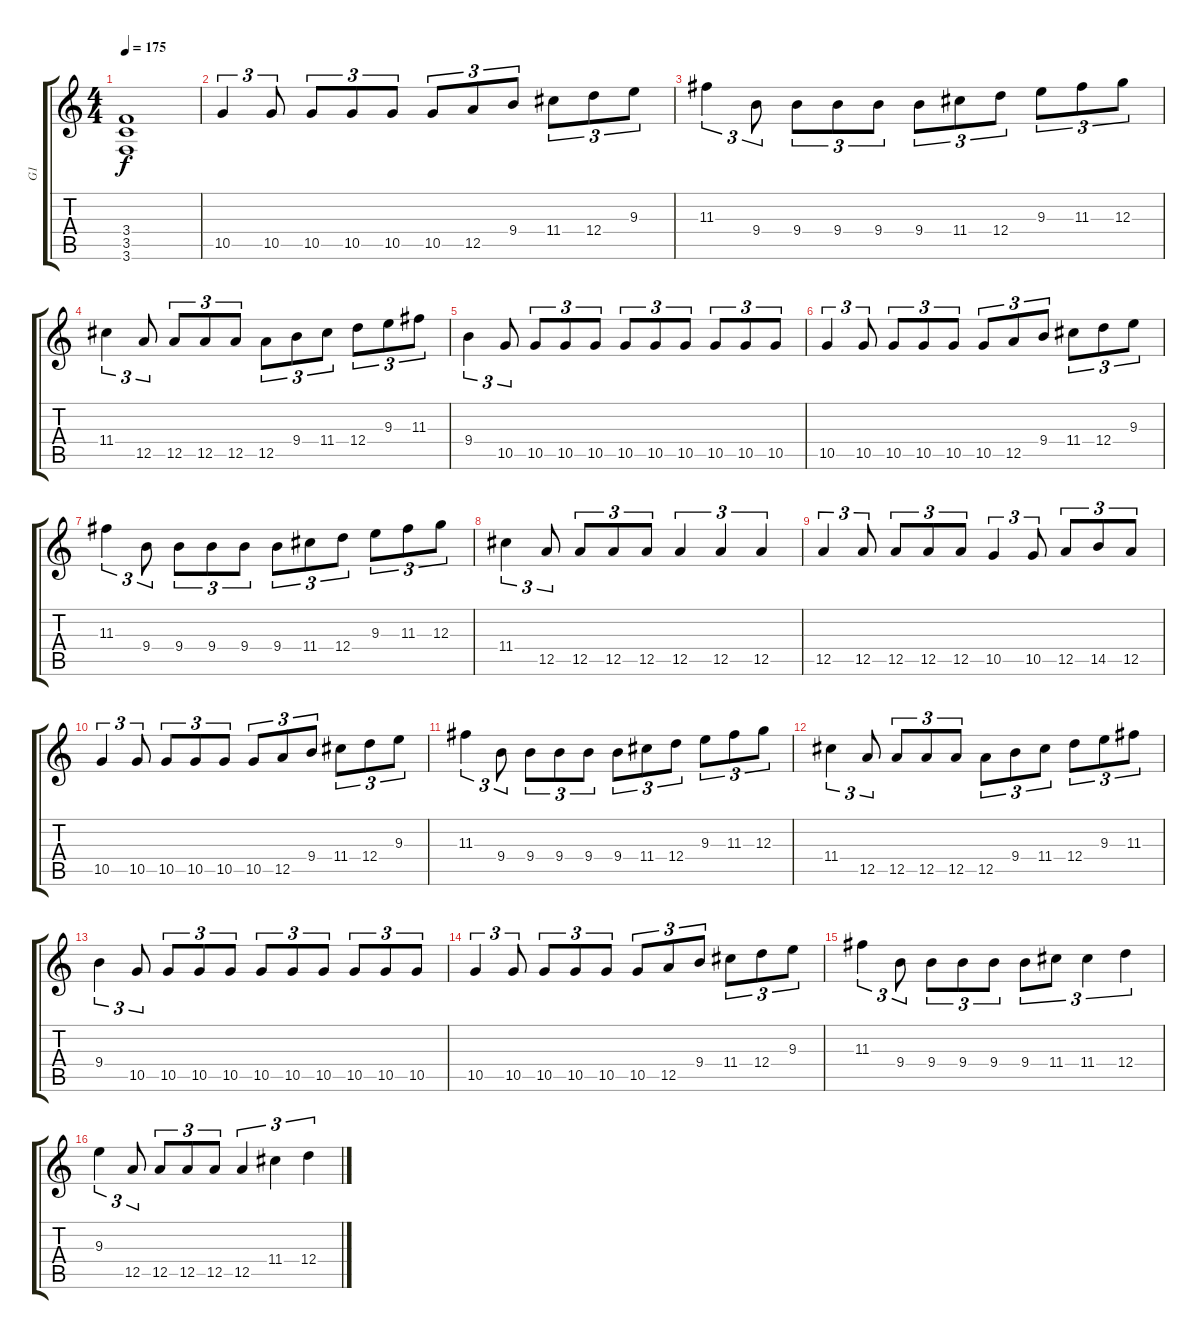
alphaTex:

\track ("G1" "G1") {instrument distortionguitar}
\staff {score tabs}
\tuning (E4 B3 G3 D3 A2 D2) {hide}
\ts (4 4)
\tempo 175
\clef g2
\ks c
(3.4 3.5 3.6).1{dy f} |
10.5.4{tu (3 2) volume 10} 10.5.8{tu (3 2)} 10.5.8{tu (3 2)} 10.5.8{tu (3 2)} 10.5.8{tu (3 2)} 10.5.8{tu (3 2)} 12.5.8{tu (3 2)} 9.4.8{tu (3 2)} 11.4.8{tu (3 2)} 12.4.8{tu (3 2)} 9.3.8{tu (3 2)} |
11.3.4{tu (3 2)} 9.4.8{tu (3 2)} 9.4.8{tu (3 2)} 9.4.8{tu (3 2)} 9.4.8{tu (3 2)} 9.4.8{tu (3 2)} 11.4.8{tu (3 2)} 12.4.8{tu (3 2)} 9.3.8{tu (3 2)} 11.3.8{tu (3 2)} 12.3.8{tu (3 2)} |
11.4.4{tu (3 2)} 12.5.8{tu (3 2)} 12.5.8{tu (3 2)} 12.5.8{tu (3 2)} 12.5.8{tu (3 2)} 12.5.8{tu (3 2)} 9.4.8{tu (3 2)} 11.4.8{tu (3 2)} 12.4.8{tu (3 2)} 9.3.8{tu (3 2)} 11.3.8{tu (3 2)} |
9.4.4{tu (3 2)} 10.5.8{tu (3 2)} 10.5.8{tu (3 2)} 10.5.8{tu (3 2)} 10.5.8{tu (3 2)} 10.5.8{tu (3 2)} 10.5.8{tu (3 2)} 10.5.8{tu (3 2)} 10.5.8{tu (3 2)} 10.5.8{tu (3 2)} 10.5.8{tu (3 2)} |
10.5.4{tu (3 2)} 10.5.8{tu (3 2)} 10.5.8{tu (3 2)} 10.5.8{tu (3 2)} 10.5.8{tu (3 2)} 10.5.8{tu (3 2)} 12.5.8{tu (3 2)} 9.4.8{tu (3 2)} 11.4.8{tu (3 2)} 12.4.8{tu (3 2)} 9.3.8{tu (3 2)} |
11.3.4{tu (3 2)} 9.4.8{tu (3 2)} 9.4.8{tu (3 2)} 9.4.8{tu (3 2)} 9.4.8{tu (3 2)} 9.4.8{tu (3 2)} 11.4.8{tu (3 2)} 12.4.8{tu (3 2)} 9.3.8{tu (3 2)} 11.3.8{tu (3 2)} 12.3.8{tu (3 2)} |
11.4.4{tu (3 2)} 12.5.8{tu (3 2)} 12.5.8{tu (3 2)} 12.5.8{tu (3 2)} 12.5.8{tu (3 2)} 12.5.4{tu (3 2)} 12.5.4{tu (3 2)} 12.5.4{tu (3 2)} |
12.5.4{tu (3 2)} 12.5.8{tu (3 2)} 12.5.8{tu (3 2)} 12.5.8{tu (3 2)} 12.5.8{tu (3 2)} 10.5.4{tu (3 2)} 10.5.8{tu (3 2)} 12.5.8{tu (3 2)} 14.5.8{tu (3 2)} 12.5.8{tu (3 2)} |
10.5.4{tu (3 2) volume 10} 10.5.8{tu (3 2)} 10.5.8{tu (3 2)} 10.5.8{tu (3 2)} 10.5.8{tu (3 2)} 10.5.8{tu (3 2)} 12.5.8{tu (3 2)} 9.4.8{tu (3 2)} 11.4.8{tu (3 2)} 12.4.8{tu (3 2)} 9.3.8{tu (3 2)} |
11.3.4{tu (3 2)} 9.4.8{tu (3 2)} 9.4.8{tu (3 2)} 9.4.8{tu (3 2)} 9.4.8{tu (3 2)} 9.4.8{tu (3 2)} 11.4.8{tu (3 2)} 12.4.8{tu (3 2)} 9.3.8{tu (3 2)} 11.3.8{tu (3 2)} 12.3.8{tu (3 2)} |
11.4.4{tu (3 2)} 12.5.8{tu (3 2)} 12.5.8{tu (3 2)} 12.5.8{tu (3 2)} 12.5.8{tu (3 2)} 12.5.8{tu (3 2)} 9.4.8{tu (3 2)} 11.4.8{tu (3 2)} 12.4.8{tu (3 2)} 9.3.8{tu (3 2)} 11.3.8{tu (3 2)} |
9.4.4{tu (3 2)} 10.5.8{tu (3 2)} 10.5.8{tu (3 2)} 10.5.8{tu (3 2)} 10.5.8{tu (3 2)} 10.5.8{tu (3 2)} 10.5.8{tu (3 2)} 10.5.8{tu (3 2)} 10.5.8{tu (3 2)} 10.5.8{tu (3 2)} 10.5.8{tu (3 2)} |
10.5.4{tu (3 2)} 10.5.8{tu (3 2)} 10.5.8{tu (3 2)} 10.5.8{tu (3 2)} 10.5.8{tu (3 2)} 10.5.8{tu (3 2)} 12.5.8{tu (3 2)} 9.4.8{tu (3 2)} 11.4.8{tu (3 2)} 12.4.8{tu (3 2)} 9.3.8{tu (3 2)} |
11.3.4{tu (3 2)} 9.4.8{tu (3 2)} 9.4.8{tu (3 2)} 9.4.8{tu (3 2)} 9.4.8{tu (3 2)} 9.4.8{tu (3 2)} 11.4.8{tu (3 2)} 11.4.4{tu (3 2)} 12.4.4{tu (3 2)} |
9.3.4{tu (3 2)} 12.5.8{tu (3 2)} 12.5.8{tu (3 2)} 12.5.8{tu (3 2)} 12.5.8{tu (3 2)} 12.5.4{tu (3 2)} 11.4.4{tu (3 2)} 12.4.4{tu (3 2)}
